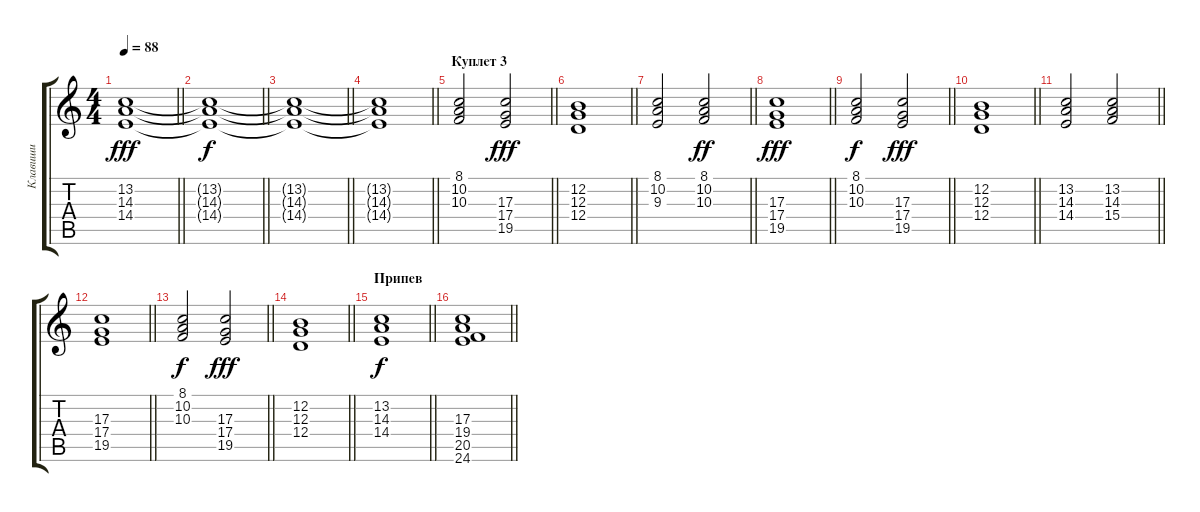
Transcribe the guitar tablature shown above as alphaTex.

\track ("Клавиши" "Клавиши") {solo instrument pad8sweep}
\staff {score tabs}
\tuning (E4 B3 G3 D3 A2 E2) {hide}
\ts (4 4)
\tempo 88
\clef g2
\barLineRight lightlight
\ks aminor
(13.2 14.3 14.4).1{dy fff instrument pad8sweep} |
\barLineRight lightlight
(13.2{t} 14.3{t} 14.4{t}).1{dy f} |
\barLineRight lightlight
(13.2{t} 14.3{t} 14.4{t}).1 |
\barLineRight lightlight
(13.2{t} 14.3{t} 14.4{t}).1 |
\section ("" "Куплет 3")
\barLineRight lightlight
(8.1 10.2 10.3).2 (17.3 17.4 19.5).2{dy fff} |
\barLineRight lightlight
(12.2 12.3 12.4).1 |
\barLineRight lightlight
(8.1 10.2 9.3).2 (8.1 10.2 10.3).2{dy ff} |
\barLineRight lightlight
(17.3 17.4 19.5).1{dy fff} |
\barLineRight lightlight
(8.1 10.2 10.3).2{dy f} (17.3 17.4 19.5).2{dy fff} |
\barLineRight lightlight
(12.2 12.3 12.4).1 |
\barLineRight lightlight
(13.2 14.3 14.4).2 (13.2 14.3 15.4).2 |
\barLineRight lightlight
(17.3 17.4 19.5).1 |
\barLineRight lightlight
(8.1 10.2 10.3).2{dy f} (17.3 17.4 19.5).2{dy fff} |
\barLineRight lightlight
(12.2 12.3 12.4).1 |
\section ("" "Припев")
\barLineRight lightlight
(13.2 14.3 14.4).1{dy f} |
\barLineRight lightlight
(17.3 19.4 20.5 24.6).1
